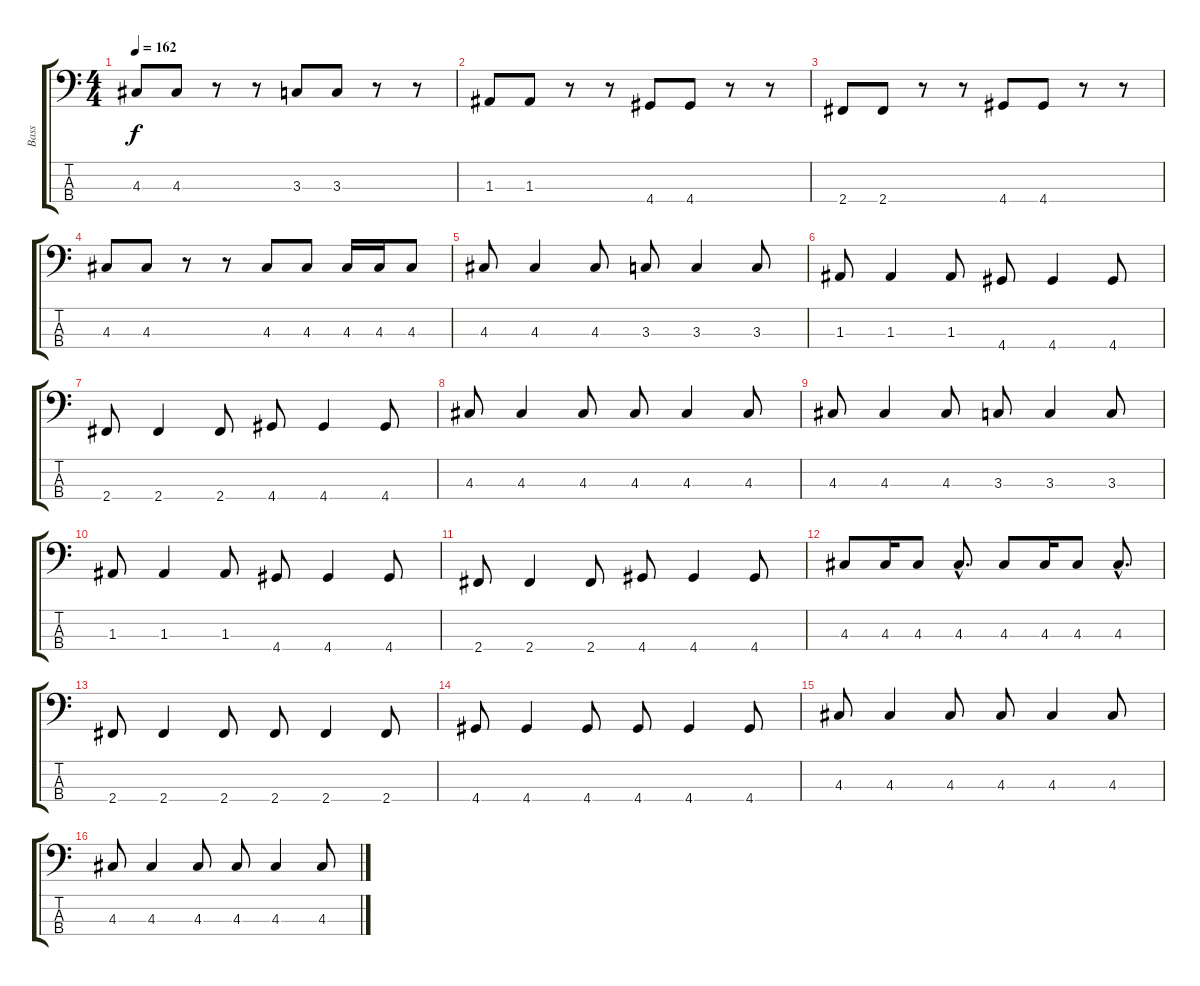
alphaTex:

\track ("Bass" "Bass") {instrument electricbassfinger}
\staff {score tabs}
\tuning (G2 D2 A1 E1) {hide}
\ts (4 4)
\tempo 162
\clef f4
\ks c
4.3.8{dy f} 4.3.8 r.8 r.8 3.3.8 3.3.8 r.8 r.8 |
1.3.8 1.3.8 r.8 r.8 4.4.8 4.4.8 r.8 r.8 |
2.4.8 2.4.8 r.8 r.8 4.4.8 4.4.8 r.8 r.8 |
4.3.8 4.3.8 r.8 r.8 4.3.8 4.3.8 4.3.16 4.3.16 4.3.8 |
4.3.8 4.3.4 4.3.8 3.3.8 3.3.4 3.3.8 |
1.3.8 1.3.4 1.3.8 4.4.8 4.4.4 4.4.8 |
2.4.8 2.4.4 2.4.8 4.4.8 4.4.4 4.4.8 |
4.3.8 4.3.4 4.3.8 4.3.8 4.3.4 4.3.8 |
4.3.8 4.3.4 4.3.8 3.3.8 3.3.4 3.3.8 |
1.3.8 1.3.4 1.3.8 4.4.8 4.4.4 4.4.8 |
2.4.8 2.4.4 2.4.8 4.4.8 4.4.4 4.4.8 |
4.3.8 4.3.16 4.3.8 4.3{hac}.8{d} 4.3.8 4.3.16 4.3.8 4.3{hac}.8{d} |
2.4.8 2.4.4 2.4.8 2.4.8 2.4.4 2.4.8 |
4.4.8 4.4.4 4.4.8 4.4.8 4.4.4 4.4.8 |
4.3.8 4.3.4 4.3.8 4.3.8 4.3.4 4.3.8 |
4.3.8 4.3.4 4.3.8 4.3.8 4.3.4 4.3.8
